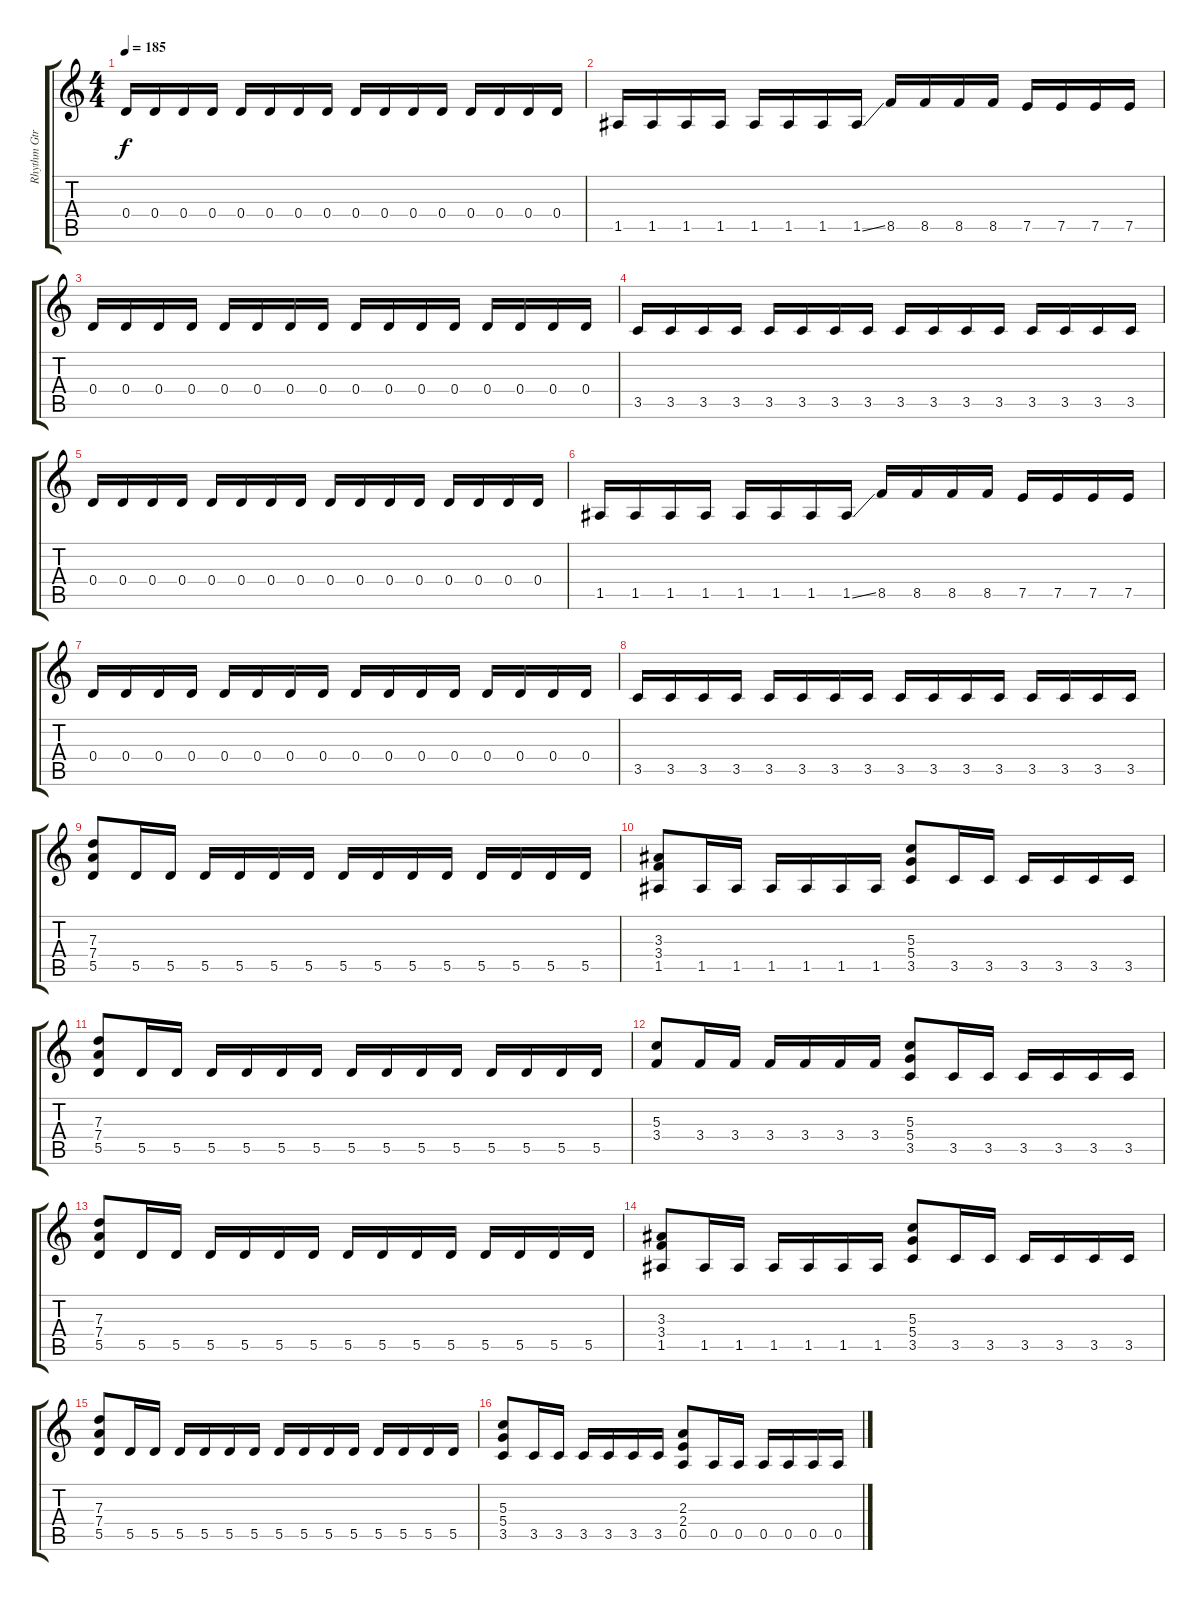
\track ("Rhythm Gtr." "Rhythm Gtr") {instrument distortionguitar}
\staff {score tabs}
\tuning (E4 B3 G3 D3 A2 E2) {hide}
\ts (4 4)
\tempo 185
\clef g2
\ks c
0.4.16{dy f} 0.4.16 0.4.16 0.4.16 0.4.16 0.4.16 0.4.16 0.4.16 0.4.16 0.4.16 0.4.16 0.4.16 0.4.16 0.4.16 0.4.16 0.4.16 |
1.5.16 1.5.16 1.5.16 1.5.16 1.5.16 1.5.16 1.5.16 1.5{ss}.16 8.5.16 8.5.16 8.5.16 8.5.16 7.5.16 7.5.16 7.5.16 7.5.16 |
0.4.16 0.4.16 0.4.16 0.4.16 0.4.16 0.4.16 0.4.16 0.4.16 0.4.16 0.4.16 0.4.16 0.4.16 0.4.16 0.4.16 0.4.16 0.4.16 |
3.5.16 3.5.16 3.5.16 3.5.16 3.5.16 3.5.16 3.5.16 3.5.16 3.5.16 3.5.16 3.5.16 3.5.16 3.5.16 3.5.16 3.5.16 3.5.16 |
0.4.16 0.4.16 0.4.16 0.4.16 0.4.16 0.4.16 0.4.16 0.4.16 0.4.16 0.4.16 0.4.16 0.4.16 0.4.16 0.4.16 0.4.16 0.4.16 |
1.5.16 1.5.16 1.5.16 1.5.16 1.5.16 1.5.16 1.5.16 1.5{ss}.16 8.5.16 8.5.16 8.5.16 8.5.16 7.5.16 7.5.16 7.5.16 7.5.16 |
0.4.16 0.4.16 0.4.16 0.4.16 0.4.16 0.4.16 0.4.16 0.4.16 0.4.16 0.4.16 0.4.16 0.4.16 0.4.16 0.4.16 0.4.16 0.4.16 |
3.5.16 3.5.16 3.5.16 3.5.16 3.5.16 3.5.16 3.5.16 3.5.16 3.5.16 3.5.16 3.5.16 3.5.16 3.5.16 3.5.16 3.5.16 3.5.16 |
(7.3 7.4 5.5).8{volume 14} 5.5.16 5.5.16 5.5.16 5.5.16 5.5.16 5.5.16 5.5.16 5.5.16 5.5.16 5.5.16 5.5.16 5.5.16 5.5.16 5.5.16 |
(3.3 3.4 1.5).8 1.5.16 1.5.16 1.5.16 1.5.16 1.5.16 1.5.16 (5.3 5.4 3.5).8 3.5.16 3.5.16 3.5.16 3.5.16 3.5.16 3.5.16 |
(7.3 7.4 5.5).8 5.5.16 5.5.16 5.5.16 5.5.16 5.5.16 5.5.16 5.5.16 5.5.16 5.5.16 5.5.16 5.5.16 5.5.16 5.5.16 5.5.16 |
(5.3 3.4).8 3.4.16 3.4.16 3.4.16 3.4.16 3.4.16 3.4.16 (5.3 5.4 3.5).8 3.5.16 3.5.16 3.5.16 3.5.16 3.5.16 3.5.16 |
(7.3 7.4 5.5).8 5.5.16 5.5.16 5.5.16 5.5.16 5.5.16 5.5.16 5.5.16 5.5.16 5.5.16 5.5.16 5.5.16 5.5.16 5.5.16 5.5.16 |
(3.3 3.4 1.5).8 1.5.16 1.5.16 1.5.16 1.5.16 1.5.16 1.5.16 (5.3 5.4 3.5).8 3.5.16 3.5.16 3.5.16 3.5.16 3.5.16 3.5.16 |
(7.3 7.4 5.5).8 5.5.16 5.5.16 5.5.16 5.5.16 5.5.16 5.5.16 5.5.16 5.5.16 5.5.16 5.5.16 5.5.16 5.5.16 5.5.16 5.5.16 |
(5.3 5.4 3.5).8 3.5.16 3.5.16 3.5.16 3.5.16 3.5.16 3.5.16 (2.3 2.4 0.5).8 0.5.16 0.5.16 0.5.16 0.5.16 0.5.16 0.5.16
